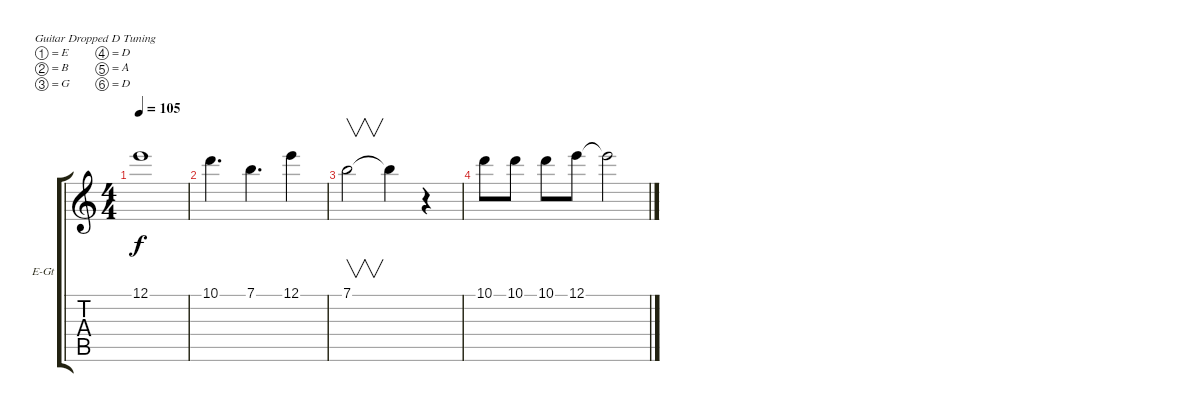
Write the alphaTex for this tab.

\defaultSystemsLayout 4
\bracketExtendMode groupsimilarinstruments
\firstSystemTrackNameOrientation horizontal
\otherSystemsTrackNameOrientation horizontal
\track ("Electric Guitar" "E-Gt") {instrument distortionguitar}
\staff {score tabs}
\tuning (E4 B3 G3 D3 A2 D2)
\ts (4 4)
\tempo 105
\clef g2
\ks c
12.1.1{dy f} |
10.1.4{d} 7.1.4{d} 12.1.4 |
7.1.2{v} 7.1{t}.4 r.4 |
10.1.8 10.1.8 10.1.8 12.1.8 12.1{t}.2
